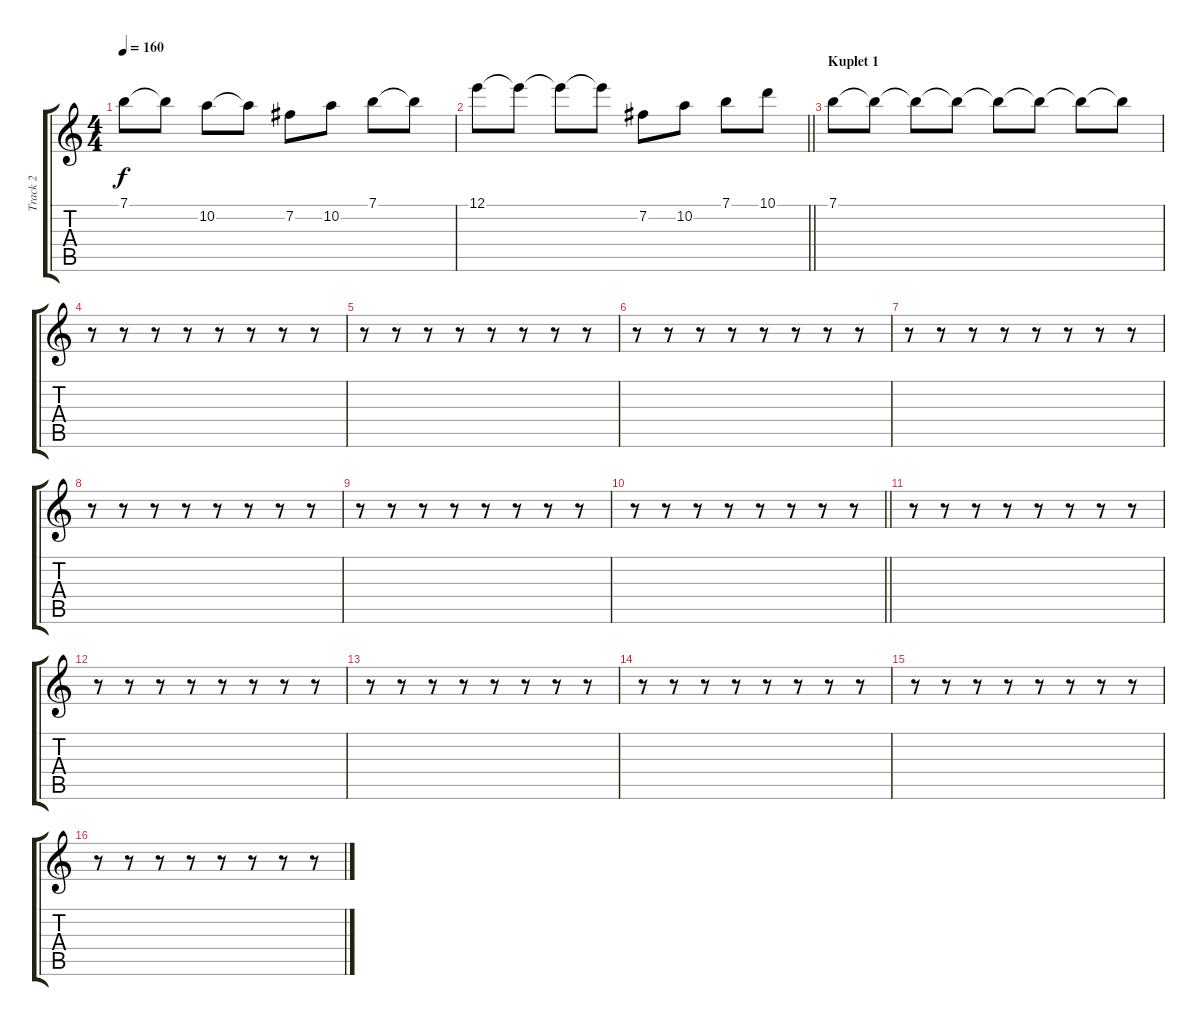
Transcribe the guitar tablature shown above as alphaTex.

\track ("Track 2" "Track 2") {instrument acousticguitarsteel}
\staff {score tabs}
\tuning (E4 B3 G3 D3 A2 E2) {hide}
\ts (4 4)
\tempo 160
\clef g2
\ks c
7.1.8{dy f} 7.1{t}.8 10.2.8 10.2{t}.8 7.2.8 10.2.8 7.1.8 7.1{t}.8 |
\barLineRight lightlight
12.1.8 12.1{t}.8 12.1{t}.8 12.1{t}.8 7.2.8 10.2.8 7.1.8 10.1.8 |
\section ("" "Kuplet 1")
7.1.8 7.1{t}.8 7.1{t}.8 7.1{t}.8 7.1{t}.8 7.1{t}.8 7.1{t}.8 7.1{t}.8 |
r.8 r.8 r.8 r.8 r.8 r.8 r.8 r.8 |
r.8 r.8 r.8 r.8 r.8 r.8 r.8 r.8 |
r.8 r.8 r.8 r.8 r.8 r.8 r.8 r.8 |
r.8 r.8 r.8 r.8 r.8 r.8 r.8 r.8 |
r.8 r.8 r.8 r.8 r.8 r.8 r.8 r.8 |
r.8 r.8 r.8 r.8 r.8 r.8 r.8 r.8 |
\barLineRight lightlight
r.8 r.8 r.8 r.8 r.8 r.8 r.8 r.8 |
r.8 r.8 r.8 r.8 r.8 r.8 r.8 r.8 |
r.8 r.8 r.8 r.8 r.8 r.8 r.8 r.8 |
r.8 r.8 r.8 r.8 r.8 r.8 r.8 r.8 |
r.8 r.8 r.8 r.8 r.8 r.8 r.8 r.8 |
r.8 r.8 r.8 r.8 r.8 r.8 r.8 r.8 |
r.8 r.8 r.8 r.8 r.8 r.8 r.8 r.8
